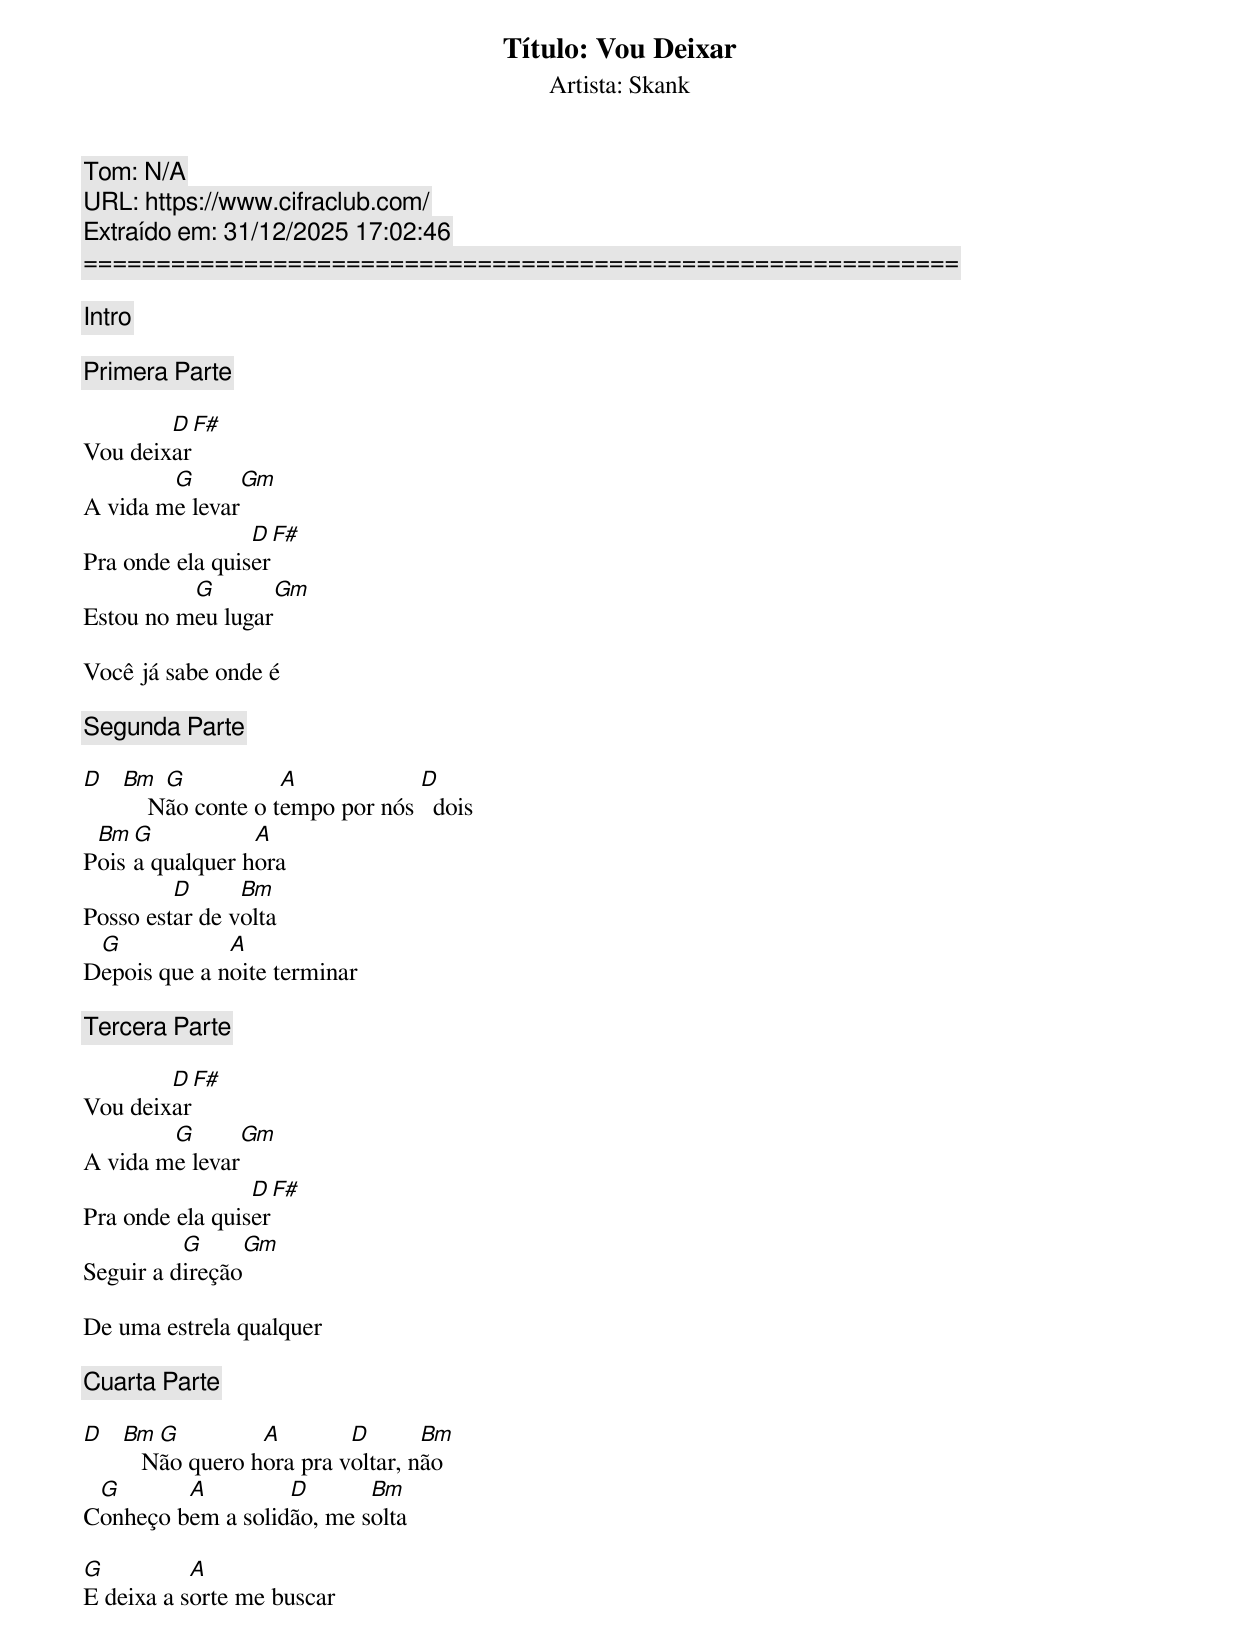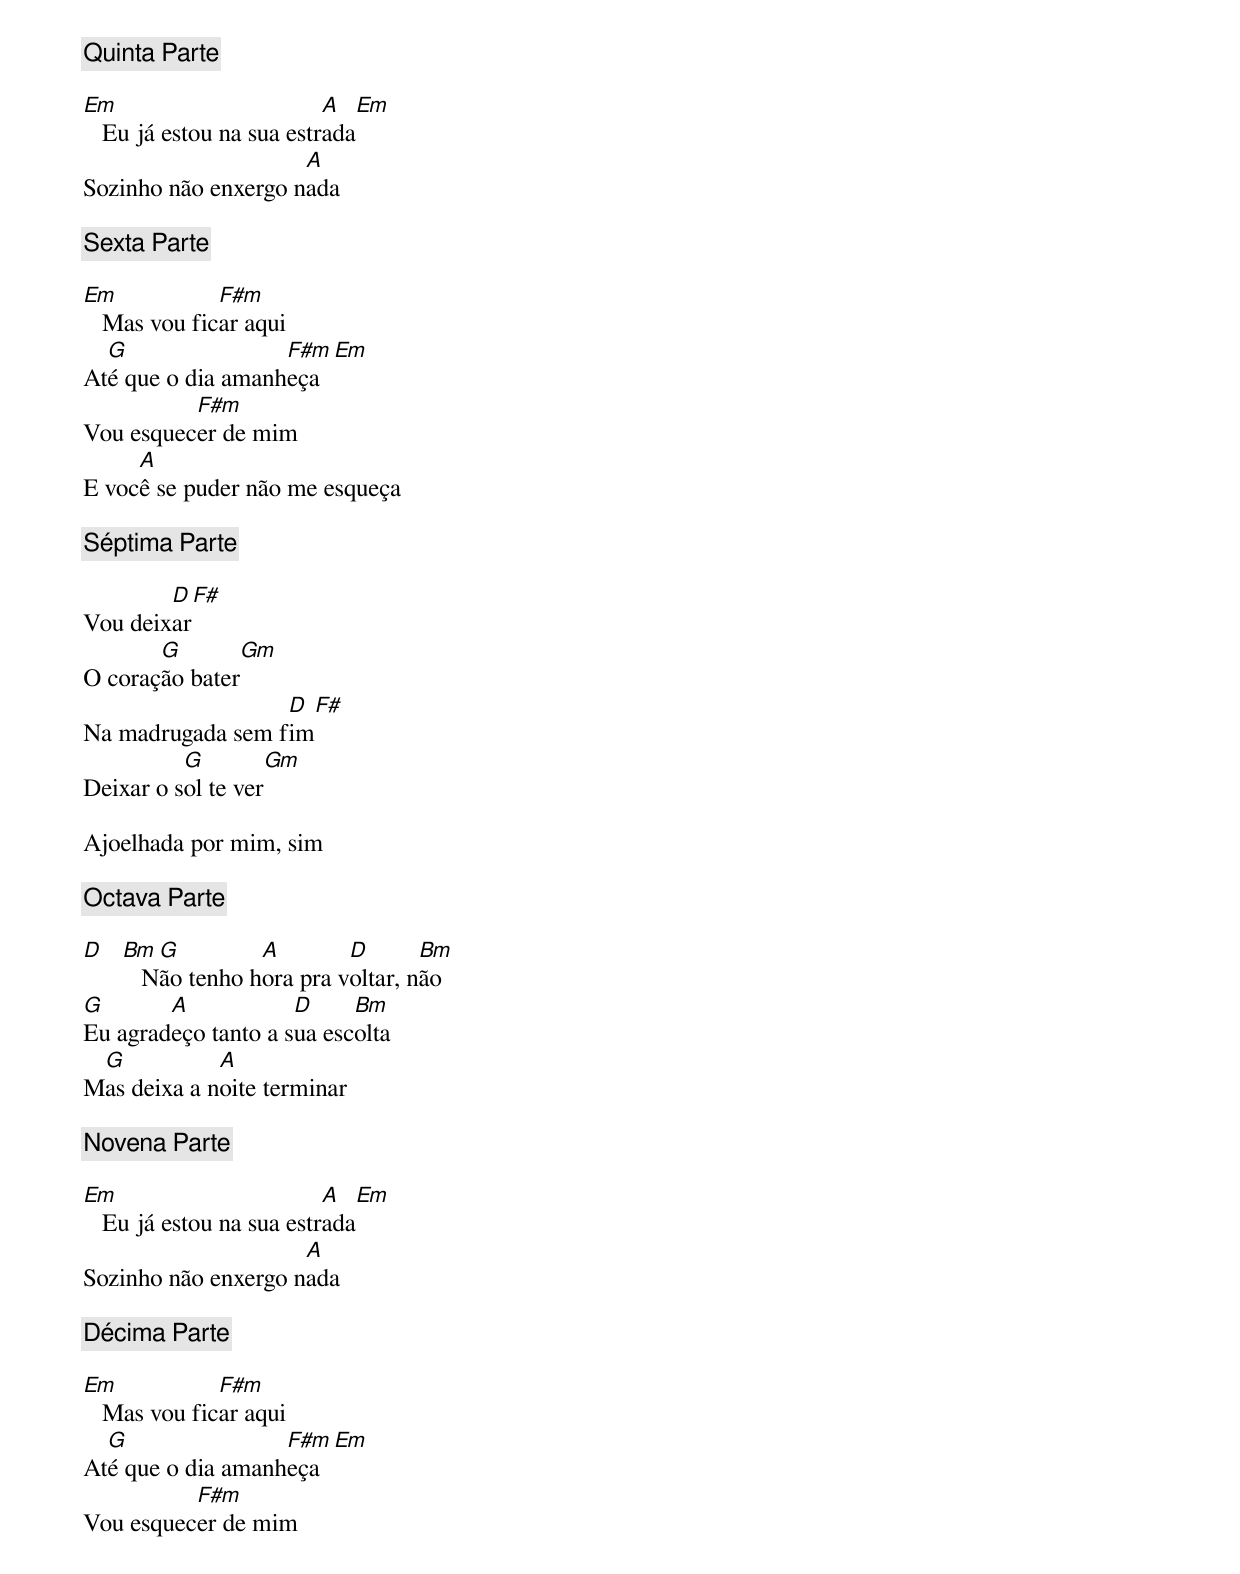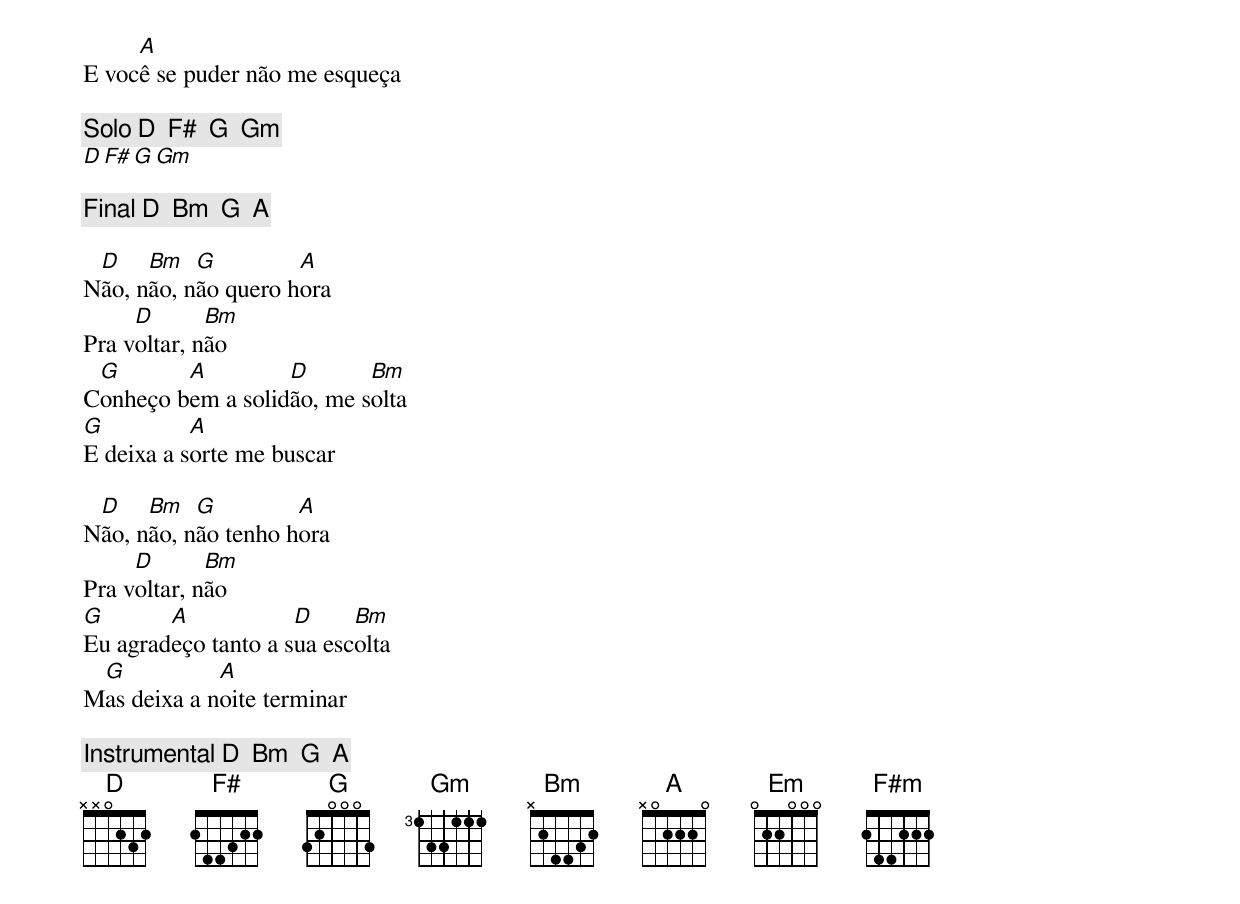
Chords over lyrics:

Título: Vou Deixar
Artista: Skank
Tom: N/A
URL: https://www.cifraclub.com/
Extraído em: 31/12/2025 17:02:46
============================================================

[Intro]

[Primera Parte]

        D  F#
Vou deixar
        G       Gm
A vida me levar
                 D  F#
Pra onde ela quiser
          G        Gm
Estou no meu lugar

Você já sabe onde é

[Segunda Parte]

D  Bm   G           A            D
       Não conte o tempo por nós   dois
 Bm  G           A
Pois a qualquer hora
         D      Bm
Posso estar de volta
 G            A
Depois que a noite terminar

[Tercera Parte]

        D  F#
Vou deixar
        G       Gm
A vida me levar
                 D  F#
Pra onde ela quiser
          G     Gm
Seguir a direção

De uma estrela qualquer

[Cuarta Parte]

D  Bm  G         A        D       Bm
      Não quero hora pra voltar, não
 G       A         D       Bm
Conheço bem a solidão, me solta

G          A
E deixa a sorte me buscar

[Quinta Parte]

Em                        A   Em
   Eu já estou na sua estrada
                     A
Sozinho não enxergo nada

[Sexta Parte]

Em            F#m
   Mas vou ficar aqui
  G                F#m  Em
Até que o dia amanheça
          F#m
Vou esquecer de mim
     A
E você se puder não me esqueça

[Séptima Parte]

        D  F#
Vou deixar
       G        Gm
O coração bater
                  D  F#
Na madrugada sem fim
          G         Gm
Deixar o sol te ver

Ajoelhada por mim, sim

[Octava Parte]

D  Bm  G         A        D       Bm
      Não tenho hora pra voltar, não
G       A            D     Bm
Eu agradeço tanto a sua escolta
 G           A
Mas deixa a noite terminar

[Novena Parte]

Em                        A   Em
   Eu já estou na sua estrada
                     A
Sozinho não enxergo nada

[Décima Parte]

Em            F#m
   Mas vou ficar aqui
  G                F#m  Em
Até que o dia amanheça
          F#m
Vou esquecer de mim
     A
E você se puder não me esqueça

[Solo] D  F#  G  Gm
       D  F#  G  Gm

[Final] D  Bm  G  A

 D    Bm   G         A
Não, não, não quero hora
     D       Bm
Pra voltar, não
 G       A         D       Bm
Conheço bem a solidão, me solta
G          A
E deixa a sorte me buscar

 D    Bm   G         A
Não, não, não tenho hora
     D       Bm
Pra voltar, não
G       A            D     Bm
Eu agradeço tanto a sua escolta
 G           A
Mas deixa a noite terminar

[Instrumental] D  Bm  G  A
